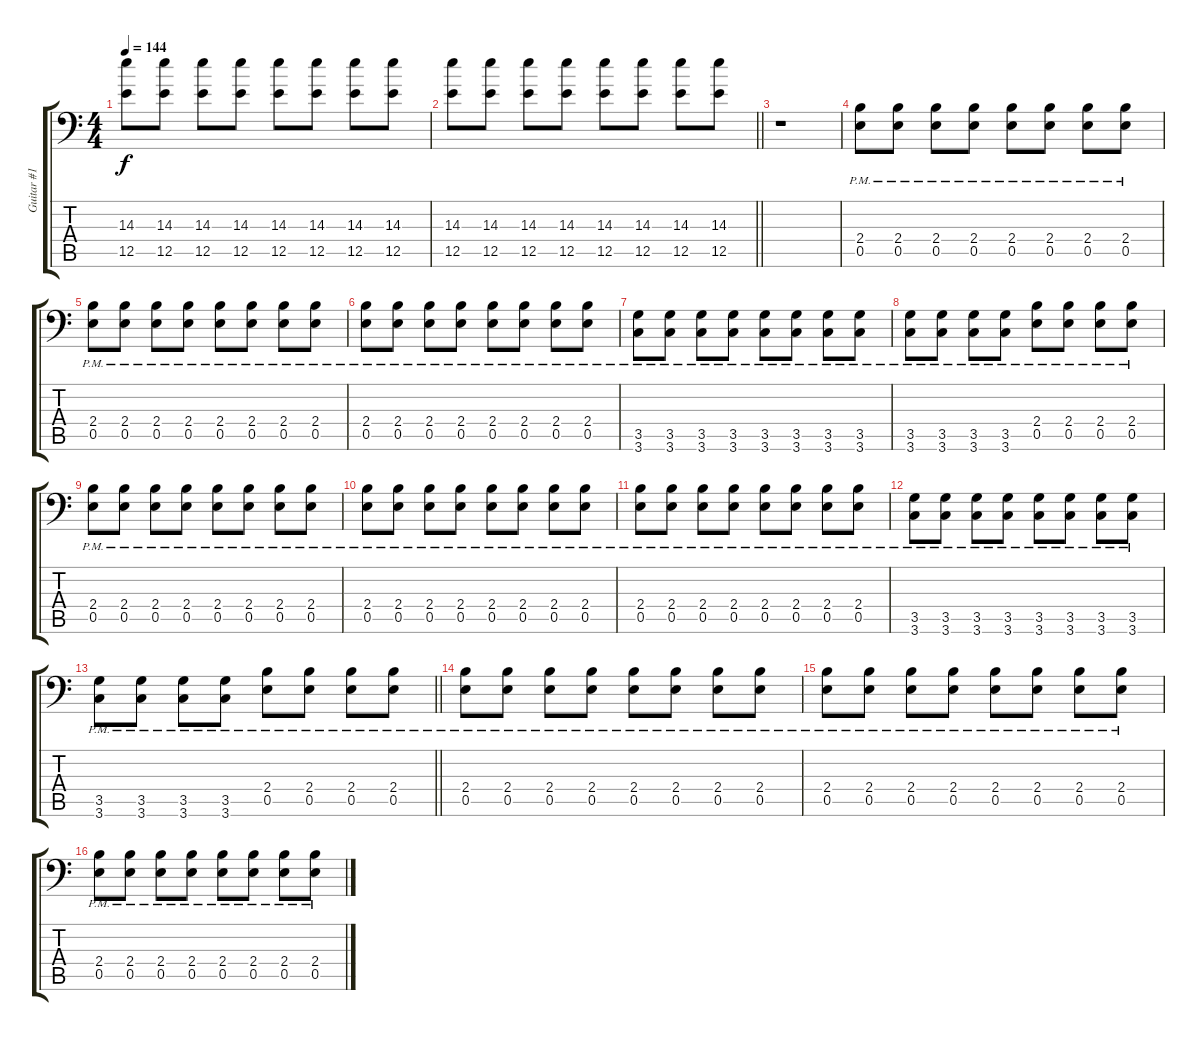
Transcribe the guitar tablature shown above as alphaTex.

\track ("Guitar #1" "Guitar #1") {instrument distortionguitar}
\staff {score tabs}
\tuning (B3 Gb3 D3 A2 E2 A1) {hide}
\ts (4 4)
\tempo 144
\clef f4
\ks c
(14.3 12.5).8{dy f} (14.3 12.5).8 (14.3 12.5).8 (14.3 12.5).8 (14.3 12.5).8 (14.3 12.5).8 (14.3 12.5).8 (14.3 12.5).8 |
\barLineRight lightlight
(14.3 12.5).8 (14.3 12.5).8 (14.3 12.5).8 (14.3 12.5).8 (14.3 12.5).8 (14.3 12.5).8 (14.3 12.5).8 (14.3 12.5).8 |
r.1 |
(2.4{pm} 0.5{pm}).8{volume 13} (2.4{pm} 0.5{pm}).8 (2.4{pm} 0.5{pm}).8 (2.4{pm} 0.5{pm}).8 (2.4{pm} 0.5{pm}).8 (2.4{pm} 0.5{pm}).8 (2.4{pm} 0.5{pm}).8 (2.4{pm} 0.5{pm}).8 |
(2.4{pm} 0.5{pm}).8 (2.4{pm} 0.5{pm}).8 (2.4{pm} 0.5{pm}).8 (2.4{pm} 0.5{pm}).8 (2.4{pm} 0.5{pm}).8 (2.4{pm} 0.5{pm}).8 (2.4{pm} 0.5{pm}).8 (2.4{pm} 0.5{pm}).8 |
(2.4{pm} 0.5{pm}).8 (2.4{pm} 0.5{pm}).8 (2.4{pm} 0.5{pm}).8 (2.4{pm} 0.5{pm}).8 (2.4{pm} 0.5{pm}).8 (2.4{pm} 0.5{pm}).8 (2.4{pm} 0.5{pm}).8 (2.4{pm} 0.5{pm}).8 |
(3.5{pm} 3.6{pm}).8 (3.5{pm} 3.6{pm}).8 (3.5{pm} 3.6{pm}).8 (3.5{pm} 3.6{pm}).8 (3.5{pm} 3.6{pm}).8 (3.5{pm} 3.6{pm}).8 (3.5{pm} 3.6{pm}).8 (3.5{pm} 3.6{pm}).8 |
(3.5{pm} 3.6{pm}).8 (3.5{pm} 3.6{pm}).8 (3.5{pm} 3.6{pm}).8 (3.5{pm} 3.6{pm}).8 (2.4{pm} 0.5{pm}).8 (2.4{pm} 0.5{pm}).8 (2.4{pm} 0.5{pm}).8 (2.4{pm} 0.5{pm}).8 |
(2.4{pm} 0.5{pm}).8 (2.4{pm} 0.5{pm}).8 (2.4{pm} 0.5{pm}).8 (2.4{pm} 0.5{pm}).8 (2.4{pm} 0.5{pm}).8 (2.4{pm} 0.5{pm}).8 (2.4{pm} 0.5{pm}).8 (2.4{pm} 0.5{pm}).8 |
(2.4{pm} 0.5{pm}).8 (2.4{pm} 0.5{pm}).8 (2.4{pm} 0.5{pm}).8 (2.4{pm} 0.5{pm}).8 (2.4{pm} 0.5{pm}).8 (2.4{pm} 0.5{pm}).8 (2.4{pm} 0.5{pm}).8 (2.4{pm} 0.5{pm}).8 |
(2.4{pm} 0.5{pm}).8 (2.4{pm} 0.5{pm}).8 (2.4{pm} 0.5{pm}).8 (2.4{pm} 0.5{pm}).8 (2.4{pm} 0.5{pm}).8 (2.4{pm} 0.5{pm}).8 (2.4{pm} 0.5{pm}).8 (2.4{pm} 0.5{pm}).8 |
(3.5{pm} 3.6{pm}).8 (3.5{pm} 3.6{pm}).8 (3.5{pm} 3.6{pm}).8 (3.5{pm} 3.6{pm}).8 (3.5{pm} 3.6{pm}).8 (3.5{pm} 3.6{pm}).8 (3.5{pm} 3.6{pm}).8 (3.5{pm} 3.6{pm}).8 |
\barLineRight lightlight
(3.5{pm} 3.6{pm}).8 (3.5{pm} 3.6{pm}).8 (3.5{pm} 3.6{pm}).8 (3.5{pm} 3.6{pm}).8 (2.4{pm} 0.5{pm}).8 (2.4{pm} 0.5{pm}).8 (2.4{pm} 0.5{pm}).8 (2.4{pm} 0.5{pm}).8 |
(2.4{pm} 0.5{pm}).8 (2.4{pm} 0.5{pm}).8 (2.4{pm} 0.5{pm}).8 (2.4{pm} 0.5{pm}).8 (2.4{pm} 0.5{pm}).8 (2.4{pm} 0.5{pm}).8 (2.4{pm} 0.5{pm}).8 (2.4{pm} 0.5{pm}).8 |
(2.4{pm} 0.5{pm}).8 (2.4{pm} 0.5{pm}).8 (2.4{pm} 0.5{pm}).8 (2.4{pm} 0.5{pm}).8 (2.4{pm} 0.5{pm}).8 (2.4{pm} 0.5{pm}).8 (2.4{pm} 0.5{pm}).8 (2.4{pm} 0.5{pm}).8 |
(2.4{pm} 0.5{pm}).8 (2.4{pm} 0.5{pm}).8 (2.4{pm} 0.5{pm}).8 (2.4{pm} 0.5{pm}).8 (2.4{pm} 0.5{pm}).8 (2.4{pm} 0.5{pm}).8 (2.4{pm} 0.5{pm}).8 (2.4{pm} 0.5{pm}).8
